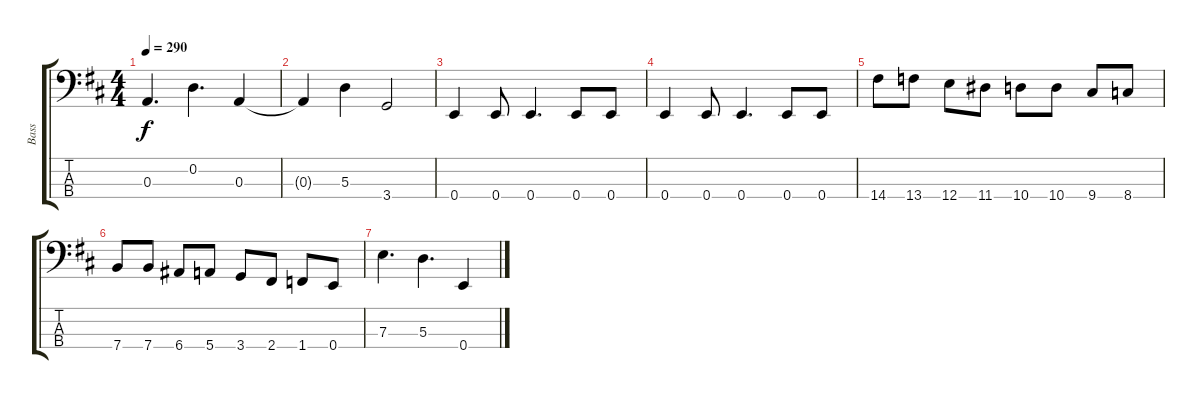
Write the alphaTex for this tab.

\track ("Bass" "Bass") {instrument electricbassfinger}
\staff {score tabs}
\tuning (G2 D2 A1 E1) {hide}
\ts (4 4)
\tempo 290
\clef f4
\ks d
0.3.4{d dy f} 0.2.4{d} 0.3.4 |
0.3{t}.4 5.3.4 3.4.2 |
0.4.4 0.4.8 0.4.4{d} 0.4.8 0.4.8 |
0.4.4 0.4.8 0.4.4{d} 0.4.8 0.4.8 |
14.4.8 13.4.8 12.4.8 11.4.8 10.4.8 10.4.8 9.4.8 8.4.8 |
7.4.8 7.4.8 6.4.8 5.4.8 3.4.8 2.4.8 1.4.8 0.4.8 |
7.3.4{d} 5.3.4{d} 0.4.4
